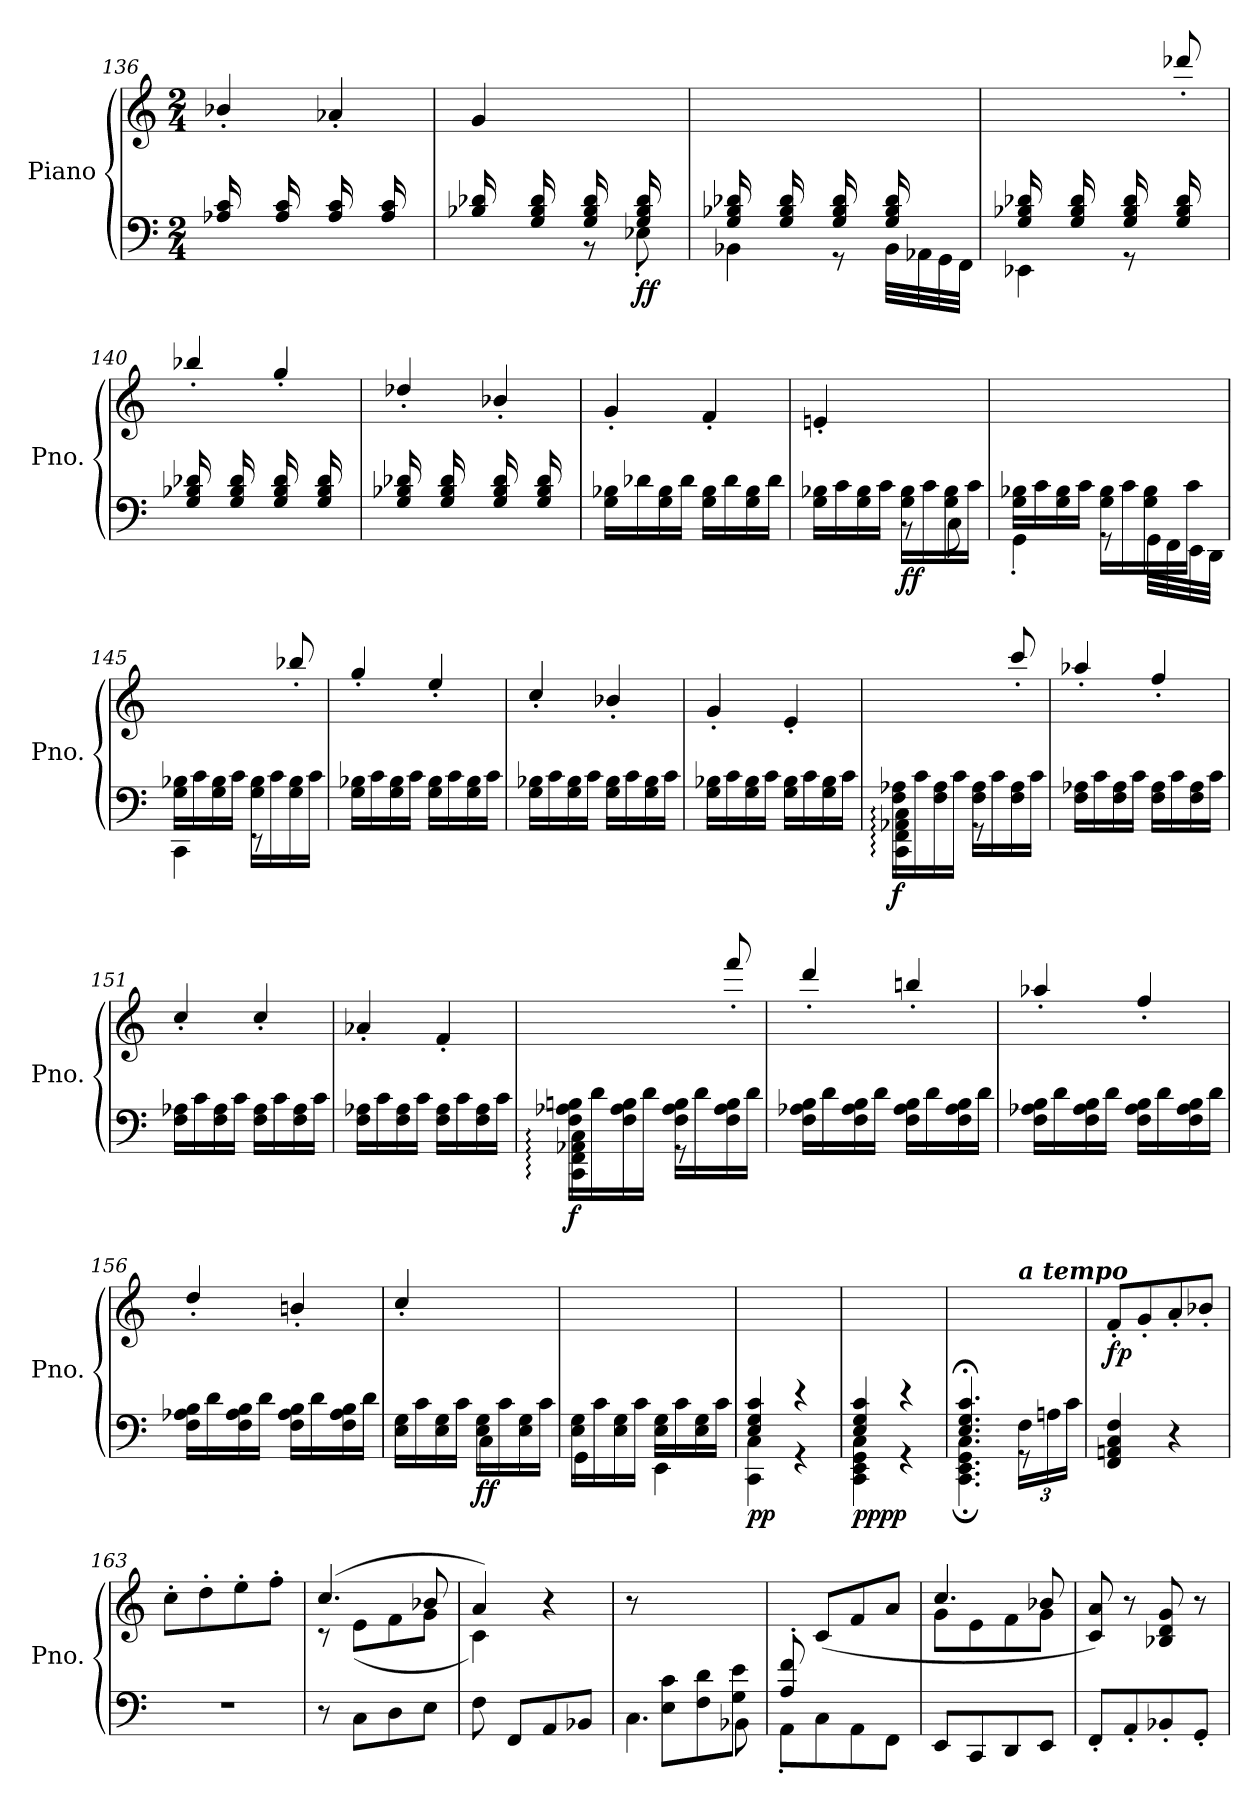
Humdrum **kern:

**kern	**kern	**dynam
*part1	*part1	*part1
*staff2	*staff1	*staff1/2
*I"Piano	*	*
*I'Pno.	*	*
!!LO:LB:g=z
*clefF4	*clefG2	*
*k[]	*k[]	*
*M2/4	*M2/4	*
=136	=136	=136
*	*^	*
16A-X/ 16c/LL	16ryy	4b-X'/	.
16ryy	16e-X\	.	.
16A-/ 16c/	16ryy	.	.
16ryy	16e-\JJ	.	.
16A-/ 16c/LL	16ryy	4a-X'/	.
16ryy	16e-\	.	.
16A-/ 16c/	16ryy	.	.
16ryy	16e-\JJ	.	.
=137	=137	=137	=137
*^	*	*	*
16B-X/ 16d-X/LL	4ryy	16ryy	4g/	.
16ryy	.	16e-X\	.	.
16G/ 16B-/ 16d-/	.	16ryy	.	.
16ryy	.	16e-\JJ	.	.
16G/ 16B-/ 16d-/LL	8r	16ryy	4ryy	.
16ryy	.	16e-\	.	.
!	!	!	!	!LO:DY:b=2
16G/ 16B-/ 16d-/	8E-X'\	16ryy	.	ff
16ryy	.	16e-\JJ	.	.
*	*	*v	*v	*
=138	=138	=138	=138
16G/ 16B-X/ 16d-X/LL	4BB-X\	16ryy	.
16ryy	.	16e-X\	.
16G/ 16B-/ 16d-/	.	16ryy	.
16ryy	.	16e-\JJ	.
16G/ 16B-/ 16d-/LL	8rGG	16ryy	.
16ryy	.	16e-\	.
16G/ 16B-/ 16d-/	32BB-\LLL	16ryy	.
.	32AA-X\	.	.
16ryy	32GG\	16e-\JJ	.
.	32FF\JJJ	.	.
=139	=139	=139	=139
*	*	*^	*
16G/ 16B-X/ 16d-X/LL	4EE-X\	16ryy	4.ryy	.
16ryy	.	16g\	.	.
16G/ 16B-/ 16d-/	.	16ryy	.	.
16ryy	.	16g\JJ	.	.
16G/ 16B-/ 16d-/LL	8rGG	16ryy	.	.
16ryy	.	16g\	.	.
16G/ 16B-/ 16d-/	16ryy	16ryy	8ddd-X'/	.
16ryy	16ryy	16g\JJ	.	.
*v	*v	*	*	*
!!LO:LB:g=z	!!
=140	=140	=140	=140
16G/ 16B-X/ 16d-X/LL	16ryy	4bb-X'/	.
16ryy	16g\	.	.
16G/ 16B-/ 16d-/	16ryy	.	.
16ryy	16g\JJ	.	.
16G/ 16B-/ 16d-/LL	16ryy	4gg'/	.
16ryy	16g\	.	.
16G/ 16B-/ 16d-/	16ryy	.	.
16ryy	16g\JJ	.	.
=141	=141	=141	=141
16G/ 16B-X/ 16d-X/LL	16ryy	4dd-X'/	.
16ryy	16g\	.	.
16G/ 16B-/ 16d-/	16ryy	.	.
16ryy	16g\JJ	.	.
16G/ 16B-/ 16d-/LL	16ryy	4b-X'/	.
16ryy	16g\	.	.
16G/ 16B-/ 16d-/	16ryy	.	.
16ryy	16g\JJ	.	.
*	*v	*v	*
=142	=142	=142
16G\ 16B-X\LL	4g'/	.
16d-X\	.	.
16G\ 16B-\	.	.
16d-\JJ	.	.
16G\ 16B-\LL	4f'/	.
16d-\	.	.
16G\ 16B-\	.	.
16d-\JJ	.	.
=143	=143	=143
*^	*	*
16G\ 16B-X\LL	4ryy	4en'/	.
16c\	.	.	.
16G\ 16B-\	.	.	.
16c\JJ	.	.	.
!	!	!	!LO:DY:b=2
16G\ 16B-\LL	8rBB	4ryy	ff
16c\	.	.	.
16G\ 16B-\	8C'\	.	.
16c\JJ	.	.	.
!!LO:LB:g=z
=144	=144	=144	=144
16G\ 16B-X\LL	4GG'\	2ryy	.
16c\	.	.	.
16G\ 16B-\	.	.	.
16c\JJ	.	.	.
16G\ 16B-\LL	8rGG	.	.
16c\	.	.	.
16G\ 16B-\	32GG\LLL	.	.
.	32FF\	.	.
16c\JJ	32EE\	.	.
.	32DD\JJJ	.	.
=145	=145	=145	=145
16G\ 16B-X\LL	4CC\	4.ryy	.
16c\	.	.	.
16G\ 16B-\	.	.	.
16c\JJ	.	.	.
16G\ 16B-\LL	8rEE	.	.
16c\	.	.	.
16G\ 16B-\	8ryy	8bb-X'/	.
16c\JJ	.	.	.
*v	*v	*	*
=146	=146	=146
16G\ 16B-X\LL	4gg'/	.
16c\	.	.
16G\ 16B-\	.	.
16c\JJ	.	.
16G\ 16B-\LL	4ee'/	.
16c\	.	.
16G\ 16B-\	.	.
16c\JJ	.	.
=147	=147	=147
16G\ 16B-X\LL	4cc'/	.
16c\	.	.
16G\ 16B-\	.	.
16c\JJ	.	.
16G\ 16B-\LL	4b-X'/	.
16c\	.	.
16G\ 16B-\	.	.
16c\JJ	.	.
!!LO:LB:g=z
=148	=148	=148
16G\ 16B-X\LL	4g'/	.
16c\	.	.
16G\ 16B-\	.	.
16c\JJ	.	.
16G\ 16B-\LL	4e'/	.
16c\	.	.
16G\ 16B-\	.	.
16c\JJ	.	.
=149	=149	=149
*^	*	*
!	!	!	!LO:DY:b=2
16F\ 16A-X\LL	4CC\: 4FF\: 4AA-X\: 4C\:	4.ryy	f
16c\	.	.	.
16F\ 16A-\	.	.	.
16c\JJ	.	.	.
16F\ 16A-\LL	8rGG	.	.
16c\	.	.	.
16F\ 16A-\	8ryy	8ccc'/	.
16c\JJ	.	.	.
*v	*v	*	*
=150	=150	=150
16F\ 16A-X\LL	4aa-X'/	.
16c\	.	.
16F\ 16A-\	.	.
16c\JJ	.	.
16F\ 16A-\LL	4ff'/	.
16c\	.	.
16F\ 16A-\	.	.
16c\JJ	.	.
=151	=151	=151
16F\ 16A-X\LL	4cc'/	.
16c\	.	.
16F\ 16A-\	.	.
16c\JJ	.	.
16F\ 16A-\LL	4cc'/	.
16c\	.	.
16F\ 16A-\	.	.
16c\JJ	.	.
=152	=152	=152
16F\ 16A-X\LL	4a-X'/	.
16c\	.	.
16F\ 16A-\	.	.
16c\JJ	.	.
16F\ 16A-\LL	4f'/	.
16c\	.	.
16F\ 16A-\	.	.
16c\JJ	.	.
!!LO:LB:g=z
=153	=153	=153
*^	*	*
!	!	!	!LO:DY:b=2
16F\ 16A-X\ 16Bn\LL	4CC\: 4FF\: 4AA-X\: 4C\:	4.ryy	f
16d\	.	.	.
16F\ 16A-\ 16B\	.	.	.
16d\JJ	.	.	.
16F\ 16A-\ 16B\LL	8rGG	.	.
16d\	.	.	.
16F\ 16A-\ 16B\	8ryy	8fff'/	.
16d\JJ	.	.	.
*v	*v	*	*
=154	=154	=154
16F\ 16A-X\ 16B\LL	4ddd'/	.
16d\	.	.
16F\ 16A-\ 16B\	.	.
16d\JJ	.	.
16F\ 16A-\ 16B\LL	4bbn'/	.
16d\	.	.
16F\ 16A-\ 16B\	.	.
16d\JJ	.	.
=155	=155	=155
16F\ 16A-X\ 16B\LL	4aa-X'/	.
16d\	.	.
16F\ 16A-\ 16B\	.	.
16d\JJ	.	.
16F\ 16A-\ 16B\LL	4ff'/	.
16d\	.	.
16F\ 16A-\ 16B\	.	.
16d\JJ	.	.
!!LO:PB:g=z
=156	=156	=156
16F\ 16A-X\ 16B\LL	4dd'/	.
16d\	.	.
16F\ 16A-\ 16B\	.	.
16d\JJ	.	.
16F\ 16A-\ 16B\LL	4bn'/	.
16d\	.	.
16F\ 16A-\ 16B\	.	.
16d\JJ	.	.
=157	=157	=157
*^	*	*
16E\ 16G\LL	4ryy	4cc'/	.
16c\	.	.	.
16E\ 16G\	.	.	.
16c\JJ	.	.	.
!	!	!	!LO:DY:b=2
16E\ 16G\LL	4C\	4ryy	ff
16c\	.	.	.
16E\ 16G\	.	.	.
16c\JJ	.	.	.
=158	=158	=158	=158
16E\ 16G\LL	4GG\	2ryy	.
16c\	.	.	.
16E\ 16G\	.	.	.
16c\JJ	.	.	.
16E\ 16G\LL	4EE\	.	.
16c\	.	.	.
16E\ 16G\	.	.	.
16c\JJ	.	.	.
=159	=159	=159	=159
!	!	!	!LO:DY:b=2
!	!	!	!LO:DY:n=1:b
4E/ 4G/ 4c/	4CC\ 4C\	4ryy	p p
4ryy	4rGG	4rGG	.
=160	=160	=160	=160
!	!	!	!LO:DY:b=2
!	!	!	!LO:DY:n=1:b
4E/ 4G/ 4c/	4CC\ 4EE\ 4GG\ 4C\	4ryy	pp pp
4ryy	4rGG	4rGG	.
=161	=161	=161	=161
*	*	*MM66	*
4.E/;< 4.G/;< 4.c/;<	4.CC\; 4.EE\; 4.GG\; 4.C\;	4.ryy	.
*Xbrackettup	*	*	*
!	!	!LO:TX:a:Bi:t=a tempo	!
(24F\LL	8rGG	8ryy	.
24An\	.	.	.
24c\JJ	.	.	.
*v	*v	*	*
!!LO:LB:g=z
=162	=162	=162
!	!	!LO:DY:b
4FF/ 4AAn/ 4C/ 4F/	8f'/L)	fp
.	8g'/	.
4r	8a'/	.
.	8b-X'/J	.
=163	=163	=163
2r	8cc'\L	.
.	8dd'\	.
.	8ee'\	.
.	8ff'\J	.
=164	=164	=164
*	*^	*
8r	(4.cc/	8r	.
8C\L	.	(8e\L	.
8D\	.	8f\	.
8E\J	8b-X/	8g\J	.
=165	=165	=165	=165
8F\	4a/)	4c\)	.
8FF/L	.	.	.
8AA/	4r	4ryy	.
8BB-X/J	.	.	.
*	*v	*v	*
=166	=166	=166
*^	*	*
8ryy	4.C\	8r	.
8E\ 8c\L	.	4.ryy	.
8F\ 8d\	.	.	.
8G\ 8e\J	8BB-X\	.	.
=167	=167	=167	=167
8A/' 8f/'	8AA'\L	8ryy	.
4.ryy	8C\	(8c/L	.
.	8AA\	8f/	.
.	8FF\J	8a/J	.
*v	*v	*	*
=168	=168	=168
*	*^	*
8EE/L	4.cc/	8g\L	.
8CC/	.	8e\	.
8DD/	.	8f\	.
8EE/J	8b-X/	8g\J	.
*	*v	*v	*
!!LO:LB:g=z
=169	=169	=169
8FF'/L	8c/ 8a/)	.
8AA'/	8r	.
8BB-X'/	8B-X/ 8d/ 8g/	.
8GG'/J	8r	.
=	=	=
*-	*-	*-
